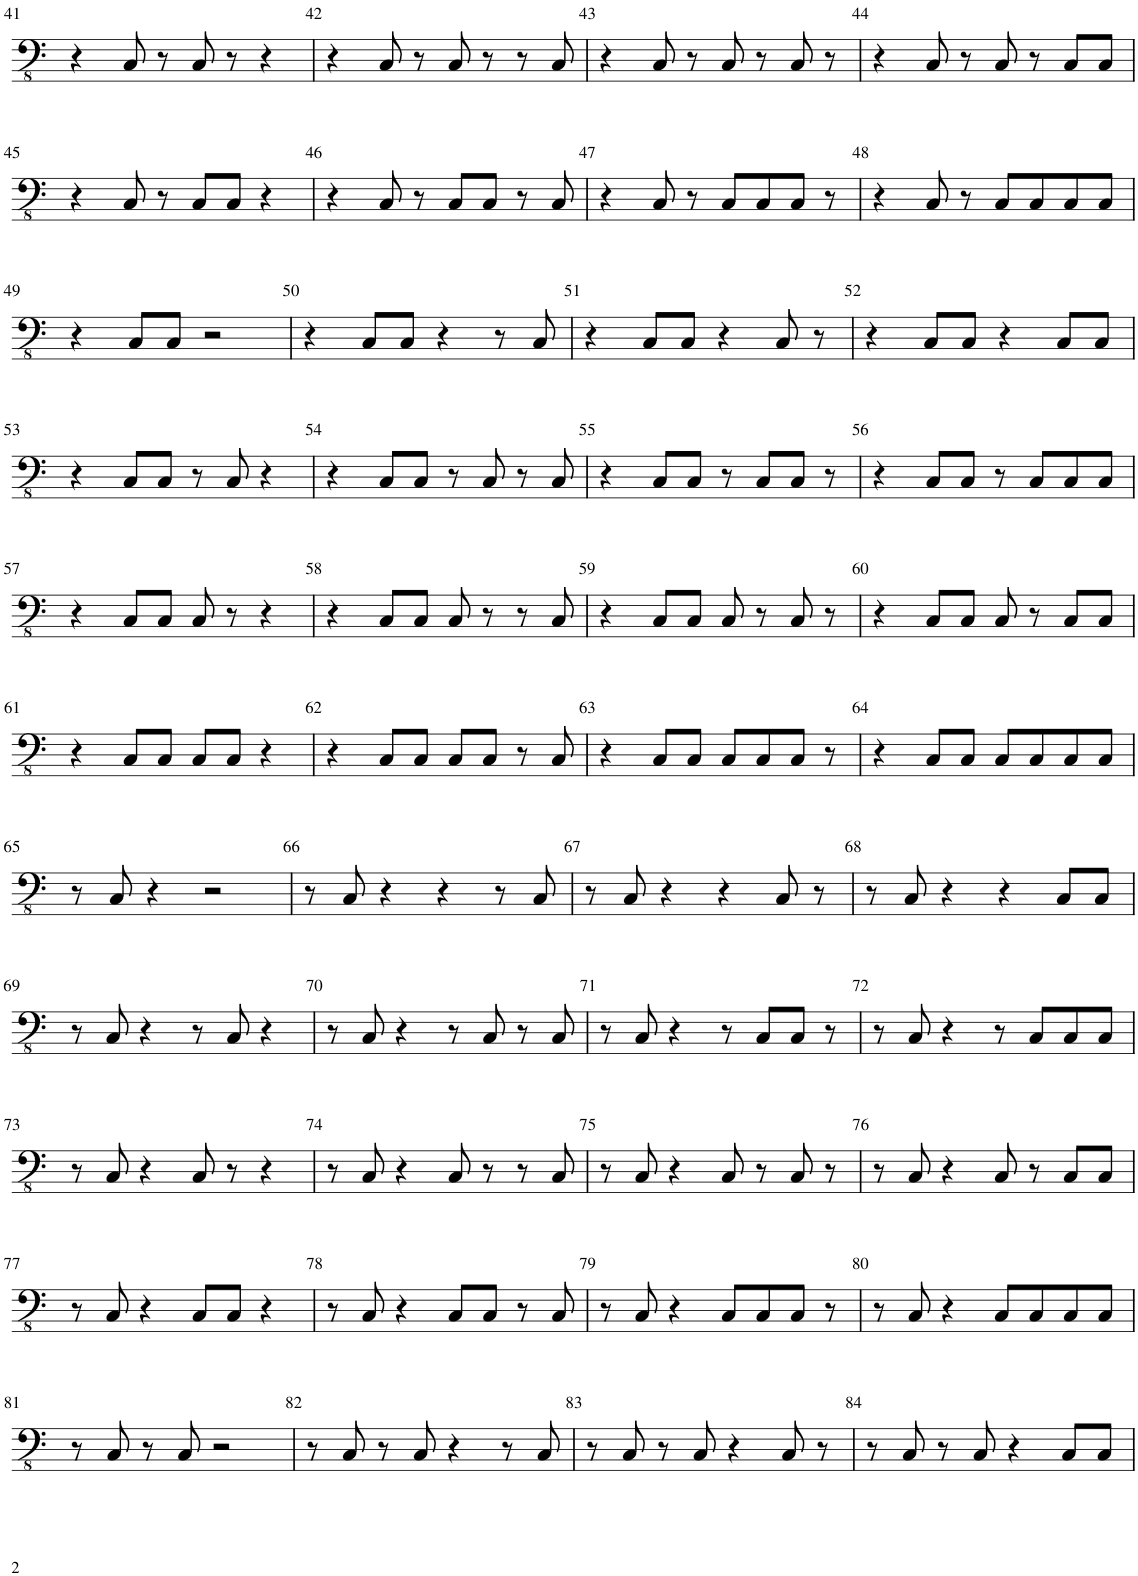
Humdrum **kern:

**kern
*part1
*staff1
*I"Electric Bass
*I'El. B.
!!LO:PB:g=z
*clefFv4
*k[]
*M4/4
=41
4r
8CC/
8r
8CC/
8r
4r
=42
4r
8CC/
8r
8CC/
8r
8r
8CC/
=43
4r
8CC/
8r
8CC/
8r
8CC/
8r
=44
4r
8CC/
8r
8CC/
8r
8CC/L
8CC/J
!!LO:LB:g=z
=45
4r
8CC/
8r
8CC/L
8CC/J
4r
=46
4r
8CC/
8r
8CC/L
8CC/J
8r
8CC/
=47
4r
8CC/
8r
8CC/L
8CC/
8CC/J
8r
=48
4r
8CC/
8r
8CC/L
8CC/
8CC/
8CC/J
!!LO:LB:g=z
=49
4r
8CC/L
8CC/J
2r
=50
4r
8CC/L
8CC/J
4r
8r
8CC/
=51
4r
8CC/L
8CC/J
4r
8CC/
8r
=52
4r
8CC/L
8CC/J
4r
8CC/L
8CC/J
!!LO:LB:g=z
=53
4r
8CC/L
8CC/J
8r
8CC/
4r
=54
4r
8CC/L
8CC/J
8r
8CC/
8r
8CC/
=55
4r
8CC/L
8CC/J
8r
8CC/L
8CC/J
8r
=56
4r
8CC/L
8CC/J
8r
8CC/L
8CC/
8CC/J
!!LO:LB:g=z
=57
4r
8CC/L
8CC/J
8CC/
8r
4r
=58
4r
8CC/L
8CC/J
8CC/
8r
8r
8CC/
=59
4r
8CC/L
8CC/J
8CC/
8r
8CC/
8r
=60
4r
8CC/L
8CC/J
8CC/
8r
8CC/L
8CC/J
!!LO:LB:g=z
=61
4r
8CC/L
8CC/J
8CC/L
8CC/J
4r
=62
4r
8CC/L
8CC/J
8CC/L
8CC/J
8r
8CC/
=63
4r
8CC/L
8CC/J
8CC/L
8CC/
8CC/J
8r
=64
4r
8CC/L
8CC/J
8CC/L
8CC/
8CC/
8CC/J
!!LO:LB:g=z
=65
8r
8CC/
4r
2r
=66
8r
8CC/
4r
4r
8r
8CC/
=67
8r
8CC/
4r
4r
8CC/
8r
=68
8r
8CC/
4r
4r
8CC/L
8CC/J
!!LO:LB:g=z
=69
8r
8CC/
4r
8r
8CC/
4r
=70
8r
8CC/
4r
8r
8CC/
8r
8CC/
=71
8r
8CC/
4r
8r
8CC/L
8CC/J
8r
=72
8r
8CC/
4r
8r
8CC/L
8CC/
8CC/J
!!LO:LB:g=z
=73
8r
8CC/
4r
8CC/
8r
4r
=74
8r
8CC/
4r
8CC/
8r
8r
8CC/
=75
8r
8CC/
4r
8CC/
8r
8CC/
8r
=76
8r
8CC/
4r
8CC/
8r
8CC/L
8CC/J
!!LO:LB:g=z
=77
8r
8CC/
4r
8CC/L
8CC/J
4r
=78
8r
8CC/
4r
8CC/L
8CC/J
8r
8CC/
=79
8r
8CC/
4r
8CC/L
8CC/
8CC/J
8r
=80
8r
8CC/
4r
8CC/L
8CC/
8CC/
8CC/J
!!LO:LB:g=z
=81
8r
8CC/
8r
8CC/
2r
=82
8r
8CC/
8r
8CC/
4r
8r
8CC/
=83
8r
8CC/
8r
8CC/
4r
8CC/
8r
=84
8r
8CC/
8r
8CC/
4r
8CC/L
8CC/J
=
*-
